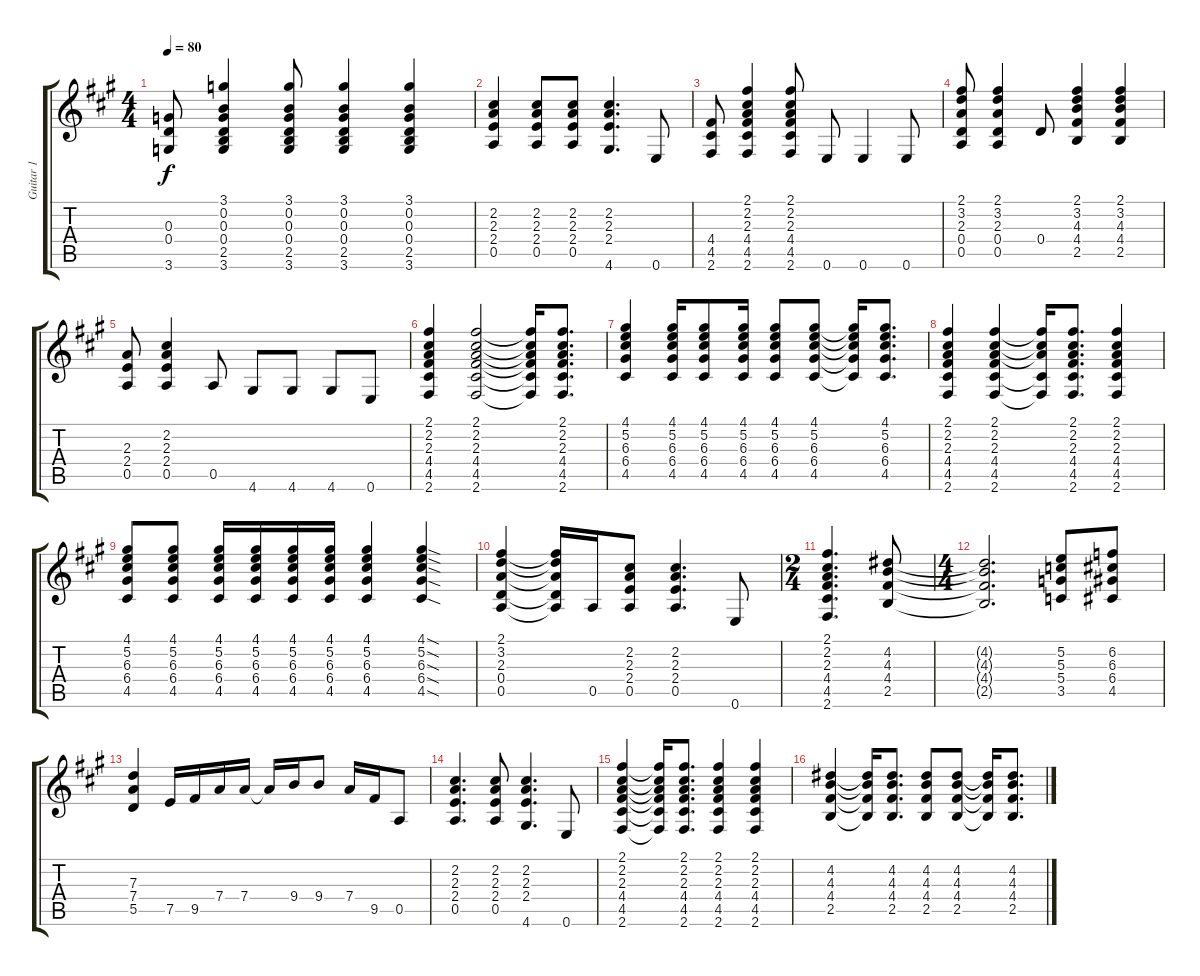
\track ("Guitar 1" "Guitar 1") {instrument overdrivenguitar}
\staff {score tabs}
\tuning (E4 B3 G3 D3 A2 E2) {hide}
\ts (4 4)
\tempo 80
\clef g2
\ks a
(0.3 0.4 3.6).8{dy f} (3.1 0.2 0.3 0.4 2.5 3.6).4 (3.1 0.2 0.3 0.4 2.5 3.6).8 (3.1 0.2 0.3 0.4 2.5 3.6).4 (3.1 0.2 0.3 0.4 2.5 3.6).4 |
(2.2 2.3 2.4 0.5).4 (2.2 2.3 2.4 0.5).8 (2.2 2.3 2.4 0.5).8 (2.2 2.3 2.4 4.6).4{d} 0.6.8 |
(4.4 4.5 2.6).8 (2.1 2.2 2.3 4.4 4.5 2.6).4 (2.1 2.2 2.3 4.4 4.5 2.6).8 0.6.8 0.6.4 0.6.8 |
(2.1 3.2 2.3 0.4 0.5).8 (2.1 3.2 2.3 0.4 0.5).4 0.4.8 (2.1 3.2 4.3 4.4 2.5).4 (2.1 3.2 4.3 4.4 2.5).4 |
(2.3 2.4 0.5).8 (2.2 2.3 2.4 0.5).4 0.5.8 4.6.8 4.6.8 4.6.8 0.6.8 |
(2.1 2.2 2.3 4.4 4.5 2.6).4 (2.1 2.2 2.3 4.4 4.5 2.6).2 (2.1{t} 2.2{t} 2.3{t} 4.4{t} 4.5{t} 2.6{t}).16 (2.1 2.2 2.3 4.4 4.5 2.6).8{d} |
(4.1 5.2 6.3 6.4 4.5).4 (4.1 5.2 6.3 6.4 4.5).16 (4.1 5.2 6.3 6.4 4.5).8 (4.1 5.2 6.3 6.4 4.5).16 (4.1 5.2 6.3 6.4 4.5).8 (4.1 5.2 6.3 6.4 4.5).8 (4.1{t} 5.2{t} 6.3{t} 6.4{t} 4.5{t}).16 (4.1 5.2 6.3 6.4 4.5).8{d} |
(2.1 2.2 2.3 4.4 4.5 2.6).4 (2.1 2.2 2.3 4.4 4.5 2.6).4 (2.1{t} 2.2{t} 2.3{t} 4.5{t} 2.6{t}).16 (2.1 2.2 2.3 4.4 4.5 2.6).8{d} (2.1 2.2 2.3 4.4 4.5 2.6).4 |
(4.1 5.2 6.3 6.4 4.5).8 (4.1 5.2 6.3 6.4 4.5).8 (4.1 5.2 6.3 6.4 4.5).16 (4.1 5.2 6.3 6.4 4.5).16 (4.1 5.2 6.3 6.4 4.5).16 (4.1 5.2 6.3 6.4 4.5).16 (4.1 5.2 6.3 6.4 4.5).4 (4.1{sod} 5.2{sod} 6.3{sod} 6.4{sod} 4.5{sod}).4 |
(2.1 3.2 2.3 0.4 0.5).4 (2.1{t} 3.2{t} 2.3{t} 0.4{t} 0.5{t}).16 0.5.16 (2.2 2.3 2.4 0.5).8 (2.2 2.3 2.4 0.5).4{d} 0.6.8 |
\ts (2 4)
(2.1 2.2 2.3 4.4 4.5 2.6).4{d} (4.2 4.3 4.4 2.5).8 |
\ts (4 4)
(4.2{t} 4.3{t} 4.4{t} 2.5{t}).2{d} (5.2 5.3 5.4 3.5).8 (6.2 6.3 6.4 4.5).8 |
(7.3 7.4 5.5).4 7.5.16 9.5.16 7.4.16 7.4.16 7.4{t}.16 9.4.16 9.4.8 7.4.16 9.5.16 0.5.8 |
(2.2 2.3 2.4 0.5).4{d} (2.2 2.3 2.4 0.5).8 (2.2 2.3 2.4 4.6).4{d} 0.6.8 |
(2.1 2.2 2.3 4.4 4.5 2.6).4 (2.1{t} 2.2{t} 2.3{t} 4.4{t} 4.5{t} 2.6{t}).16 (2.1 2.2 2.3 4.4 4.5 2.6).8{d} (2.1 2.2 2.3 4.4 4.5 2.6).4 (2.1 2.2 2.3 4.4 4.5 2.6).4 |
(4.2 4.3 4.4 2.5).4 (4.2{t} 4.3{t} 4.4{t} 2.5{t}).16 (4.2 4.3 4.4 2.5).8{d} (4.2 4.3 4.4 2.5).8 (4.2 4.3 4.4 2.5).8 (4.2{t} 4.3{t} 4.4{t} 2.5{t}).16 (4.2 4.3 4.4 2.5).8{d}
